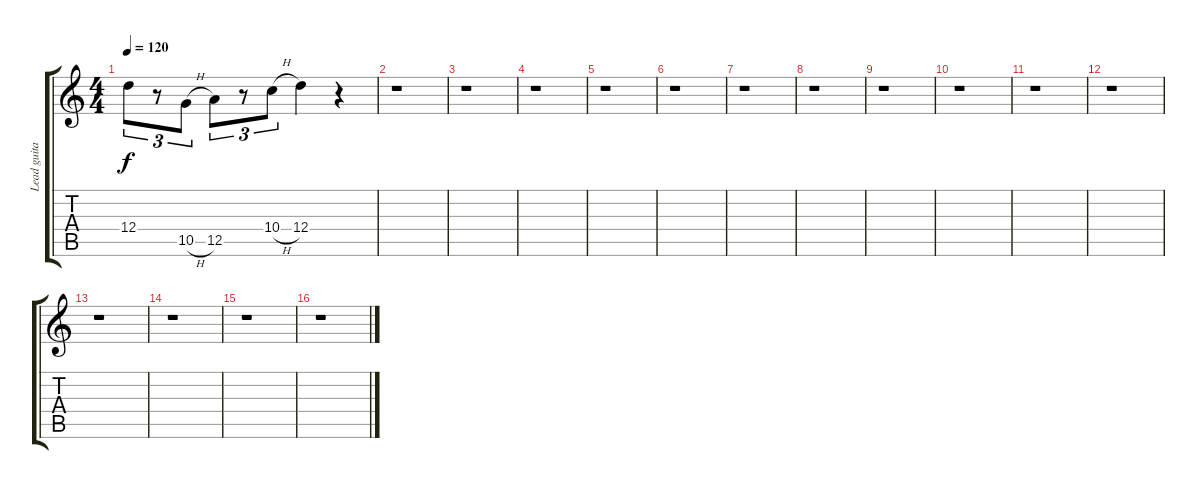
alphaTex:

\track ("Lead guitar 1" "Lead guita") {instrument overdrivenguitar}
\staff {score tabs}
\tuning (E4 B3 G3 D3 A2 E2) {hide}
\ts (4 4)
\tempo 120
\clef g2
\ks c
12.4{t}.8{tu (3 2) dy f} r.8{tu (3 2)} 10.5{h}.8{tu (3 2)} 12.5.8{tu (3 2)} r.8{tu (3 2)} 10.4{h}.8{tu (3 2)} 12.4.4 r.4 |
r.1 |
r.1 |
r.1 |
r.1 |
r.1 |
r.1 |
r.1 |
r.1 |
r.1 |
r.1 |
r.1 |
r.1 |
r.1 |
r.1 |
r.1
